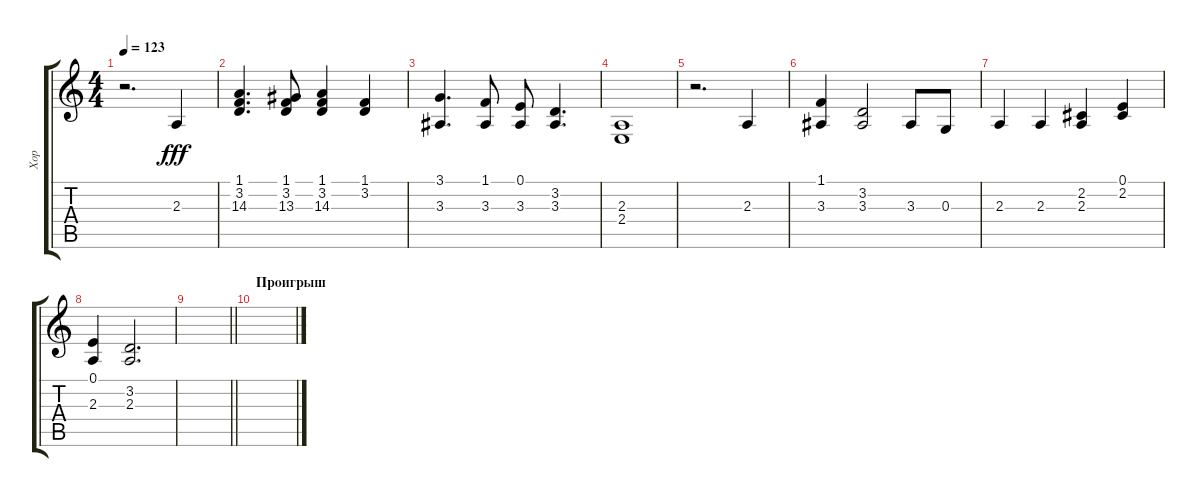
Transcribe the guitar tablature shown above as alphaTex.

\track ("Хор" "Хор") {instrument choiraahs}
\staff {score tabs}
\tuning (E4 B3 G3 D3 A2 E2) {hide}
\ts (4 4)
\tempo 123
\clef g2
\ks c
r.2{d dy fff} 2.3.4 |
(1.1 3.2 14.3).4{d} (1.1 3.2 13.3).8 (1.1 3.2 14.3).4 (1.1 3.2).4 |
(3.1 3.3).4{d} (1.1 3.3).8 (0.1 3.3).8 (3.2 3.3).4{d} |
(2.3 2.4).1 |
r.2{d} 2.3.4 |
(1.1 3.3).4 (3.2 3.3).2 3.3.8 0.3.8 |
2.3.4 2.3.4 (2.2 2.3).4 (0.1 2.2).4 |
(0.1 2.3).4 (3.2 2.3).2{d} |
\barLineRight lightlight
|
\section ("" "Проигрыш")
